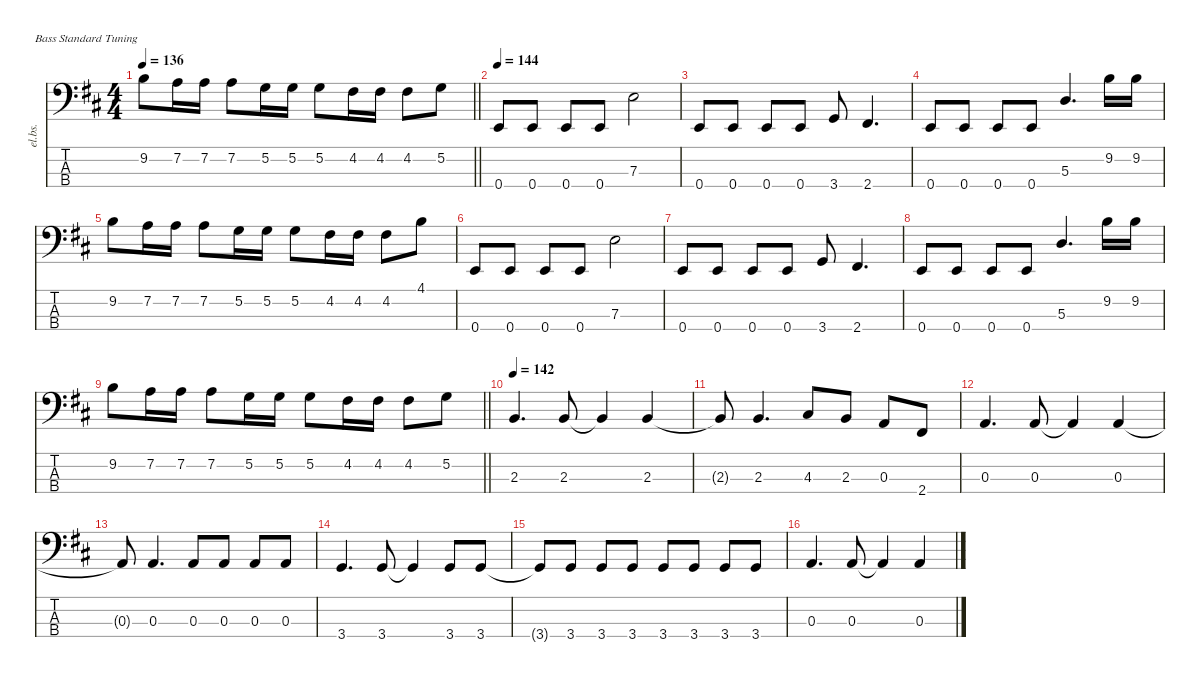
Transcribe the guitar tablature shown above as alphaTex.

\defaultSystemsLayout 4
\hideDynamics
\bracketExtendMode nobrackets
\otherSystemsTrackNameOrientation horizontal
\track ("Cliff - Bass" "el.bs.") {instrument electricbassfinger}
\staff {score tabs}
\tuning (G2 D2 A1 E1)
\ts (4 4)
\tempo 136
\clef f4
\barLineRight lightlight
\ks bminor
9.2{acc forcenatural}.8{dy f beam Down} 7.2{acc forcenatural}.16{beam Down} 7.2{acc forcenatural}.16{beam Down} 7.2{acc forcenatural}.8{beam Down} 5.2{acc forcenatural}.16{beam Down} 5.2{acc forcenatural}.16{beam Down} 5.2{acc forcenatural}.8{beam Down} 4.2{acc #}.16{beam Down} 4.2{acc #}.16{beam Down} 4.2{acc #}.8{beam Down} 5.2{acc forcenatural}.8{beam Down} |
\tempo 144
0.4{acc forcenatural}.8{beam Up} 0.4{acc forcenatural}.8{beam Up} 0.4{acc forcenatural}.8{beam Up} 0.4{acc forcenatural}.8{beam Up} 7.3{acc forcenatural}.2{beam Down} |
0.4{acc forcenatural}.8{beam Up} 0.4{acc forcenatural}.8{beam Up} 0.4{acc forcenatural}.8{beam Up} 0.4{acc forcenatural}.8{beam Up} 3.4{acc forcenatural}.8{beam Up} 2.4{acc #}.4{d beam Up} |
0.4{acc forcenatural}.8{beam Up} 0.4{acc forcenatural}.8{beam Up} 0.4{acc forcenatural}.8{beam Up} 0.4{acc forcenatural}.8{beam Up} 5.3{acc forcenatural}.4{d beam Up} 9.2{acc forcenatural}.16{beam Down} 9.2{acc forcenatural}.16{beam Down} |
9.2{acc forcenatural}.8{beam Down} 7.2{acc forcenatural}.16{beam Down} 7.2{acc forcenatural}.16{beam Down} 7.2{acc forcenatural}.8{beam Down} 5.2{acc forcenatural}.16{beam Down} 5.2{acc forcenatural}.16{beam Down} 5.2{acc forcenatural}.8{beam Down} 4.2{acc #}.16{beam Down} 4.2{acc #}.16{beam Down} 4.2{acc #}.8{beam Down} 4.1{acc forcenatural}.8{beam Down} |
0.4{acc forcenatural}.8{beam Up} 0.4{acc forcenatural}.8{beam Up} 0.4{acc forcenatural}.8{beam Up} 0.4{acc forcenatural}.8{beam Up} 7.3{acc forcenatural}.2{beam Down} |
0.4{acc forcenatural}.8{beam Up} 0.4{acc forcenatural}.8{beam Up} 0.4{acc forcenatural}.8{beam Up} 0.4{acc forcenatural}.8{beam Up} 3.4{acc forcenatural}.8{beam Up} 2.4{acc #}.4{d beam Up} |
0.4{acc forcenatural}.8{beam Up} 0.4{acc forcenatural}.8{beam Up} 0.4{acc forcenatural}.8{beam Up} 0.4{acc forcenatural}.8{beam Up} 5.3{acc forcenatural}.4{d beam Up} 9.2{acc forcenatural}.16{beam Down} 9.2{acc forcenatural}.16{beam Down} |
\barLineRight lightlight
9.2{acc forcenatural}.8{beam Down} 7.2{acc forcenatural}.16{beam Down} 7.2{acc forcenatural}.16{beam Down} 7.2{acc forcenatural}.8{beam Down} 5.2{acc forcenatural}.16{beam Down} 5.2{acc forcenatural}.16{beam Down} 5.2{acc forcenatural}.8{beam Down} 4.2{acc #}.16{beam Down} 4.2{acc #}.16{beam Down} 4.2{acc #}.8{beam Down} 5.2{acc forcenatural}.8{beam Down} |
\tempo 142
2.3{acc forcenatural}.4{d beam Up} 2.3{acc forcenatural}.8{beam Up} 2.3{t acc forcenatural}.4{beam Up} 2.3{acc forcenatural}.4{beam Up} |
2.3{t acc forcenatural}.8{beam Up} 2.3{acc forcenatural}.4{d beam Up} 4.3{acc #}.8{beam Up} 2.3{acc forcenatural}.8{beam Up} 0.3{acc forcenatural}.8{beam Up} 2.4{acc #}.8{beam Up} |
0.3{acc forcenatural}.4{d beam Up} 0.3{acc forcenatural}.8{beam Up} 0.3{t acc forcenatural}.4{beam Up} 0.3{acc forcenatural}.4{beam Up} |
0.3{t acc forcenatural}.8{beam Up} 0.3{acc forcenatural}.4{d beam Up} 0.3{acc forcenatural}.8{beam Up} 0.3{acc forcenatural}.8{beam Up} 0.3{acc forcenatural}.8{beam Up} 0.3{acc forcenatural}.8{beam Up} |
3.4{acc forcenatural}.4{d beam Up} 3.4{acc forcenatural}.8{beam Up} 3.4{t acc forcenatural}.4{beam Up} 3.4{acc forcenatural}.8{beam Up} 3.4{acc forcenatural}.8{beam Up} |
3.4{t acc forcenatural}.8{beam Up} 3.4{acc forcenatural}.8{beam Up} 3.4{acc forcenatural}.8{beam Up} 3.4{acc forcenatural}.8{beam Up} 3.4{acc forcenatural}.8{beam Up} 3.4{acc forcenatural}.8{beam Up} 3.4{acc forcenatural}.8{beam Up} 3.4{acc forcenatural}.8{beam Up} |
0.3{acc forcenatural}.4{d beam Up} 0.3{acc forcenatural}.8{beam Up} 0.3{t acc forcenatural}.4{beam Up} 0.3{acc forcenatural}.4{beam Up}
